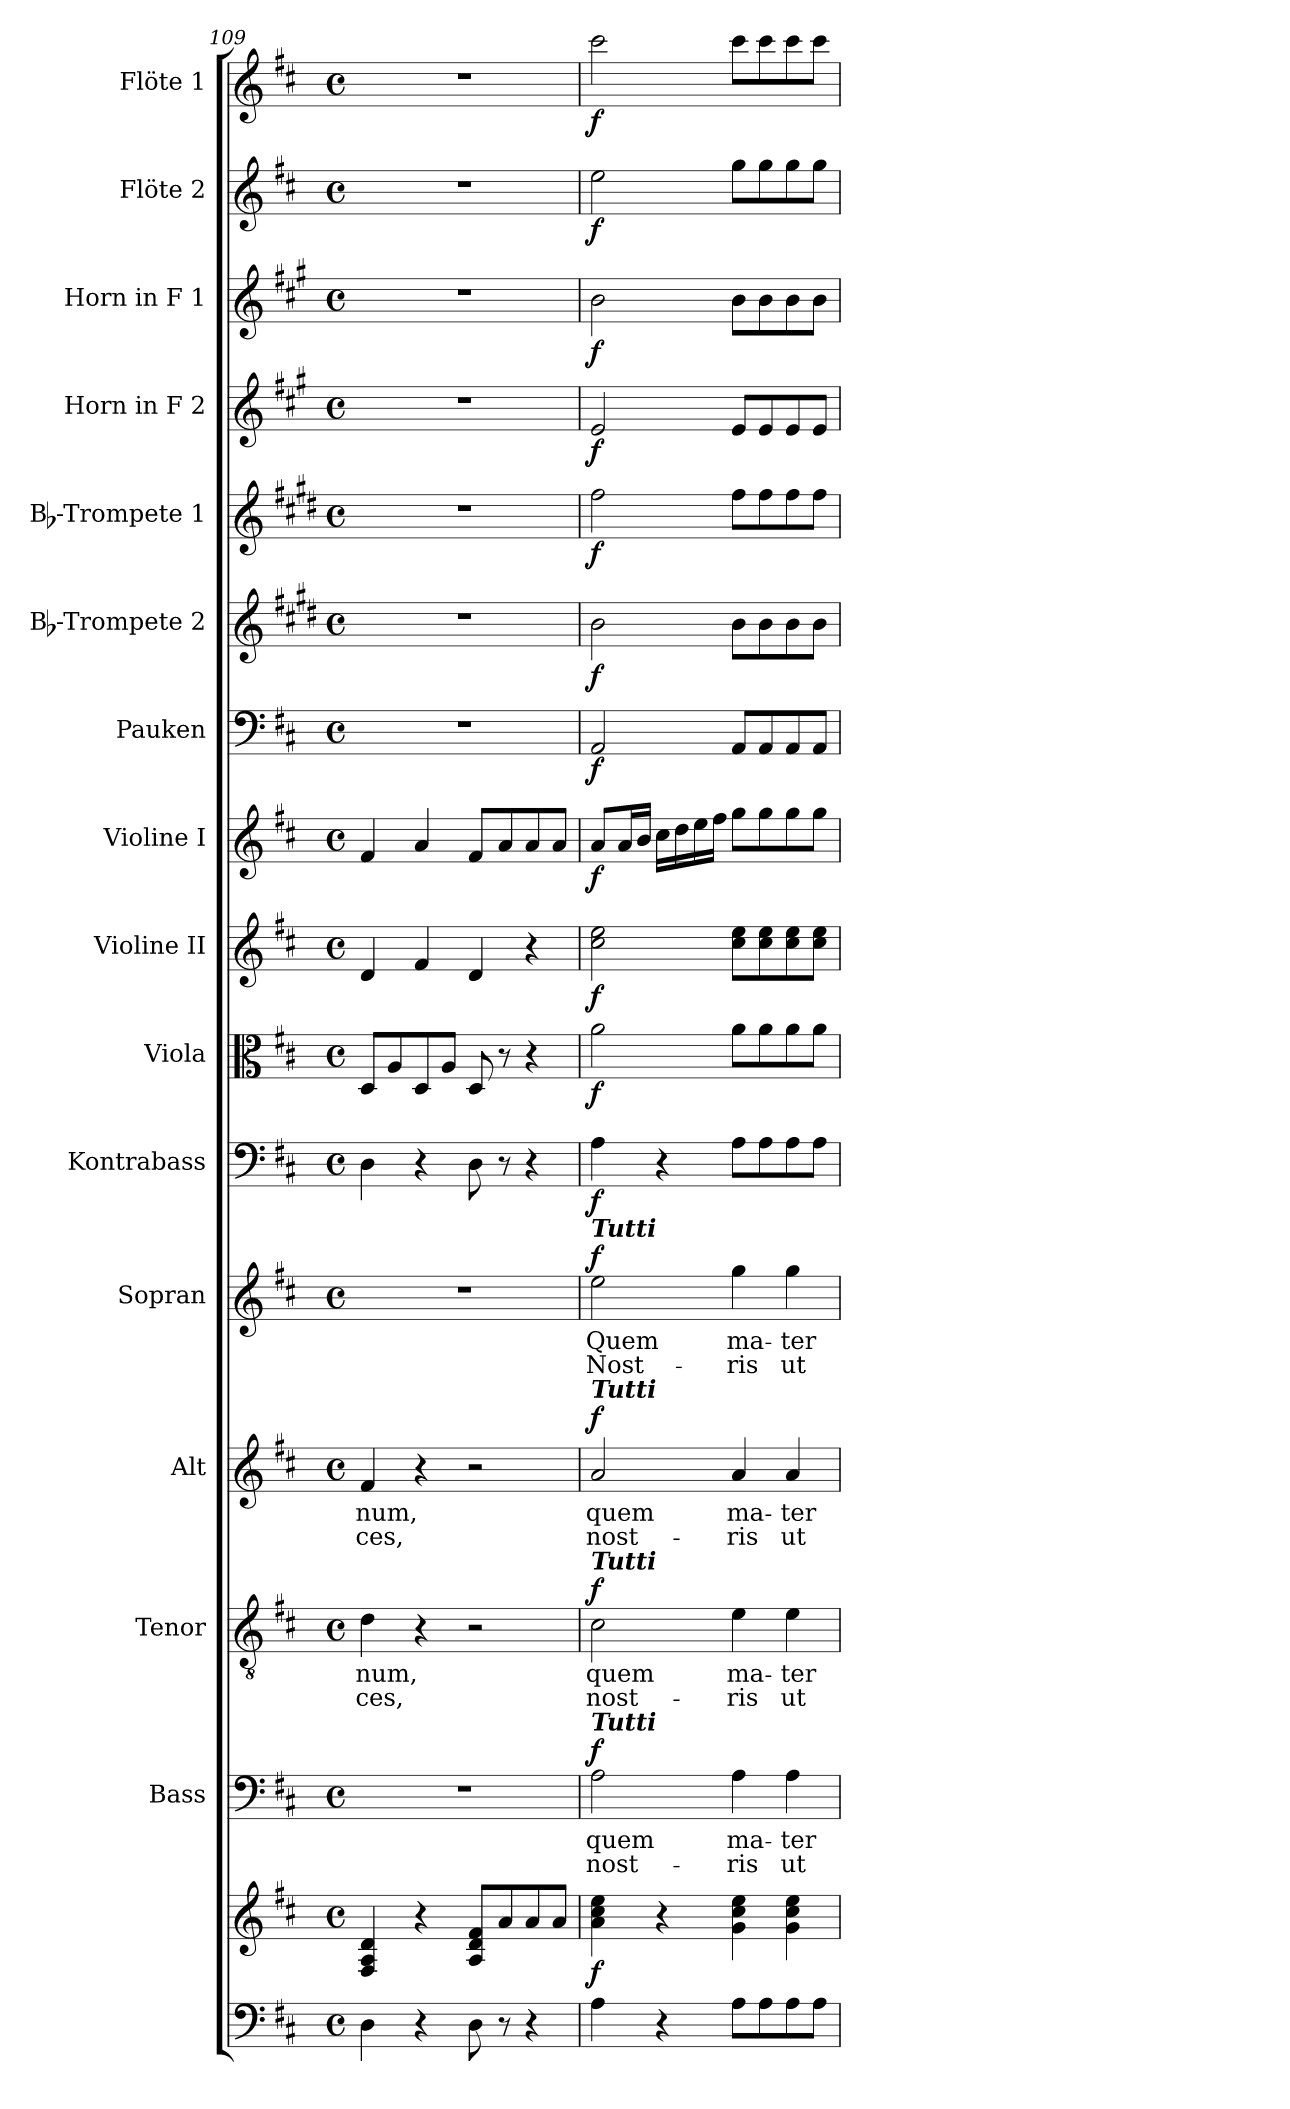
**kern	**kern	**dynam	**kern	**text	**text	**dynam	**kern	**text	**text	**dynam	**kern	**text	**text	**dynam	**kern	**text	**text	**dynam	**kern	**dynam	**kern	**dynam	**kern	**dynam	**kern	**dynam	**kern	**dynam	**kern	**dynam	**kern	**dynam	**kern	**dynam	**kern	**dynam	**kern	**dynam	**kern	**dynam
*part16	*part16	*part16	*part15	*part15	*part15	*part15	*part14	*part14	*part14	*part14	*part13	*part13	*part13	*part13	*part12	*part12	*part12	*part12	*part11	*part11	*part10	*part10	*part9	*part9	*part8	*part8	*part7	*part7	*part6	*part6	*part5	*part5	*part4	*part4	*part3	*part3	*part2	*part2	*part1	*part1
*staff17	*staff16	*staff16/17	*staff15	*staff15	*staff15	*staff15	*staff14	*staff14	*staff14	*staff14	*staff13	*staff13	*staff13	*staff13	*staff12	*staff12	*staff12	*staff12	*staff11	*staff11	*staff10	*staff10	*staff9	*staff9	*staff8	*staff8	*staff7	*staff7	*staff6	*staff6	*staff5	*staff5	*staff4	*staff4	*staff3	*staff3	*staff2	*staff2	*staff1	*staff1
*	*	*	*I"Bass	*	*	*	*I"Tenor	*	*	*	*I"Alt	*	*	*	*I"Sopran	*	*	*	*I"Kontrabass	*	*I"Viola	*	*I"Violine II	*	*I"Violine I	*	*I"Pauken	*	*I"Bb-Trompete 2	*	*I"Bb-Trompete 1	*	*I"Horn in F 2	*	*I"Horn in F 1	*	*I"Flöte 2	*	*I"Flöte 1	*
*	*	*	*I'B.	*	*	*	*I'T.	*	*	*	*I'A.	*	*	*	*I'S.	*	*	*	*I'Kb.	*	*I'Vla.	*	*I'Vl. II	*	*I'Vl. I	*	*I'Pk.	*	*I'Bb Trp. 2	*	*I'Bb Trp. 1	*	*	*	*	*	*I'Fl. 2	*	*I'Fl. 1	*
*clefF4	*clefG2	*	*clefF4	*	*	*	*clefGv2	*	*	*	*clefG2	*	*	*	*clefG2	*	*	*	*clefF4	*	*clefC3	*	*clefG2	*	*clefG2	*	*clefF4	*	*clefG2	*	*clefG2	*	*clefG2	*	*clefG2	*	*clefG2	*	*clefG2	*
*	*	*	*	*	*	*	*	*	*	*	*	*	*	*	*	*	*	*	*ITrd7c12	*	*	*	*	*	*	*	*	*	*ITrd1c2	*	*ITrd1c2	*	*ITrd4c7	*	*ITrd4c7	*	*	*	*	*
*k[f#c#]	*k[f#c#]	*	*k[f#c#]	*	*	*	*k[f#c#]	*	*	*	*k[f#c#]	*	*	*	*k[f#c#]	*	*	*	*k[f#c#]	*	*k[f#c#]	*	*k[f#c#]	*	*k[f#c#]	*	*k[f#c#]	*	*k[f#c#]	*	*k[f#c#]	*	*k[f#c#]	*	*k[f#c#]	*	*k[f#c#]	*	*k[f#c#]	*
*D:	*D:	*	*D:	*	*	*	*D:	*	*	*	*D:	*	*	*	*D:	*	*	*	*D:	*	*D:	*	*D:	*	*D:	*	*D:	*	*D:	*	*D:	*	*D:	*	*D:	*	*D:	*	*D:	*
*M4/4	*M4/4	*	*M4/4	*	*	*	*M4/4	*	*	*	*M4/4	*	*	*	*M4/4	*	*	*	*M4/4	*	*M4/4	*	*M4/4	*	*M4/4	*	*M4/4	*	*M4/4	*	*M4/4	*	*M4/4	*	*M4/4	*	*M4/4	*	*M4/4	*
*met(c)	*met(c)	*	*met(c)	*	*	*	*met(c)	*	*	*	*met(c)	*	*	*	*met(c)	*	*	*	*met(c)	*	*met(c)	*	*met(c)	*	*met(c)	*	*met(c)	*	*met(c)	*	*met(c)	*	*met(c)	*	*met(c)	*	*met(c)	*	*met(c)	*
=109	=109	=109	=109	=109	=109	=109	=109	=109	=109	=109	=109	=109	=109	=109	=109	=109	=109	=109	=109	=109	=109	=109	=109	=109	=109	=109	=109	=109	=109	=109	=109	=109	=109	=109	=109	=109	=109	=109	=109	=109
!	!	!	!	!	!	!	!	!LO:LY:b	!LO:LY:b	!	!	!LO:LY:b	!LO:LY:b	!	!	!	!	!	!	!	!	!	!	!	!	!	!	!	!	!	!	!	!	!	!	!	!	!	!	!
4D\	4F#/ 4A/ 4d/	.	1r	.	.	.	4d\	-num,	-ces,	.	4f#/	-num,	-ces,	.	1r	.	.	.	4DD\	.	8D/L	.	4d/	.	4f#/	.	1r	.	1r	.	1r	.	1r	.	1r	.	1r	.	1r	.
.	.	.	.	.	.	.	.	.	.	.	.	.	.	.	.	.	.	.	.	.	8A/	.	.	.	.	.	.	.	.	.	.	.	.	.	.	.	.	.	.	.
4r	4r	.	.	.	.	.	4r	.	.	.	4r	.	.	.	.	.	.	.	4r	.	8D/	.	4f#/	.	4a/	.	.	.	.	.	.	.	.	.	.	.	.	.	.	.
.	.	.	.	.	.	.	.	.	.	.	.	.	.	.	.	.	.	.	.	.	8A/J	.	.	.	.	.	.	.	.	.	.	.	.	.	.	.	.	.	.	.
8D\	8A/ 8d/ 8f#/L	.	.	.	.	.	2r	.	.	.	2r	.	.	.	.	.	.	.	8DD\	.	8D/	.	4d/	.	8f#/L	.	.	.	.	.	.	.	.	.	.	.	.	.	.	.
8r	8a/	.	.	.	.	.	.	.	.	.	.	.	.	.	.	.	.	.	8r	.	8r	.	.	.	8a/	.	.	.	.	.	.	.	.	.	.	.	.	.	.	.
4r	8a/	.	.	.	.	.	.	.	.	.	.	.	.	.	.	.	.	.	4r	.	4r	.	4r	.	8a/	.	.	.	.	.	.	.	.	.	.	.	.	.	.	.
.	8a/J	.	.	.	.	.	.	.	.	.	.	.	.	.	.	.	.	.	.	.	.	.	.	.	8a/J	.	.	.	.	.	.	.	.	.	.	.	.	.	.	.
=110	=110	=110	=110	=110	=110	=110	=110	=110	=110	=110	=110	=110	=110	=110	=110	=110	=110	=110	=110	=110	=110	=110	=110	=110	=110	=110	=110	=110	=110	=110	=110	=110	=110	=110	=110	=110	=110	=110	=110	=110
!	!	!	!	!	!	!	!	!	!	!	!	!	!	!	!LO:TX:a:Bi:t=Tutti	!	!	!	!	!	!	!	!	!	!	!	!	!	!	!	!	!	!	!	!	!	!	!	!	!
!	!	!	!	!	!	!	!	!	!	!	!LO:TX:a:Bi:t=Tutti	!	!	!	!	!	!	!	!	!	!	!	!	!	!	!	!	!	!	!	!	!	!	!	!	!	!	!	!	!
!	!	!	!	!	!	!	!LO:TX:a:Bi:t=Tutti	!	!	!	!	!	!	!	!	!	!	!	!	!	!	!	!	!	!	!	!	!	!	!	!	!	!	!	!	!	!	!	!	!
!	!	!	!LO:TX:a:Bi:t=Tutti	!	!	!	!	!	!	!	!	!	!	!	!	!	!	!	!	!	!	!	!	!	!	!	!	!	!	!	!	!	!	!	!	!	!	!	!	!
!	!	!LO:DY:b	!	!LO:LY:b	!LO:LY:b	!LO:DY:a	!	!LO:LY:b	!LO:LY:b	!LO:DY:a	!	!LO:LY:b	!LO:LY:b	!LO:DY:a	!	!LO:LY:b	!LO:LY:b	!LO:DY:a	!	!LO:DY:b	!	!LO:DY:b	!	!LO:DY:b	!	!LO:DY:b	!	!LO:DY:b	!	!LO:DY:b	!	!LO:DY:b	!	!LO:DY:b	!	!LO:DY:b	!	!LO:DY:b	!	!LO:DY:b
4A\	4a\ 4cc#\ 4ee\	f	2A\	quem	nost-	f	2c#\	quem	nost-	f	2a/	quem	nost-	f	2ee\	Quem	Nost-	f	4AA\	f	2a\	f	2cc#\ 2ee\	f	8a/L	f	2AA/	f	2a\	f	2ee\	f	2A/	f	2e\	f	2ee\	f	2ccc#\	f
.	.	.	.	.	.	.	.	.	.	.	.	.	.	.	.	.	.	.	.	.	.	.	.	.	16a/L	.	.	.	.	.	.	.	.	.	.	.	.	.	.	.
.	.	.	.	.	.	.	.	.	.	.	.	.	.	.	.	.	.	.	.	.	.	.	.	.	16b/JJ	.	.	.	.	.	.	.	.	.	.	.	.	.	.	.
4r	4r	.	.	.	.	.	.	.	.	.	.	.	.	.	.	.	.	.	4r	.	.	.	.	.	16cc#\LL	.	.	.	.	.	.	.	.	.	.	.	.	.	.	.
.	.	.	.	.	.	.	.	.	.	.	.	.	.	.	.	.	.	.	.	.	.	.	.	.	16dd\	.	.	.	.	.	.	.	.	.	.	.	.	.	.	.
.	.	.	.	.	.	.	.	.	.	.	.	.	.	.	.	.	.	.	.	.	.	.	.	.	16ee\	.	.	.	.	.	.	.	.	.	.	.	.	.	.	.
.	.	.	.	.	.	.	.	.	.	.	.	.	.	.	.	.	.	.	.	.	.	.	.	.	16ff#\JJ	.	.	.	.	.	.	.	.	.	.	.	.	.	.	.
!	!	!	!	!LO:LY:b	!LO:LY:b	!	!	!LO:LY:b	!LO:LY:b	!	!	!LO:LY:b	!LO:LY:b	!	!	!LO:LY:b	!LO:LY:b	!	!	!	!	!	!	!	!	!	!	!	!	!	!	!	!	!	!	!	!	!	!	!
8A\L	4g\ 4cc#\ 4ee\	.	4A\	ma-	-ris	.	4e\	ma-	-ris	.	4a/	ma-	-ris	.	4gg\	ma-	-ris	.	8AA\L	.	8a\L	.	8cc#\ 8ee\L	.	8gg\L	.	8AA/L	.	8a\L	.	8ee\L	.	8A/L	.	8e\L	.	8gg\L	.	8ccc#\L	.
8A\	.	.	.	.	.	.	.	.	.	.	.	.	.	.	.	.	.	.	8AA\	.	8a\	.	8cc#\ 8ee\	.	8gg\	.	8AA/	.	8a\	.	8ee\	.	8A/	.	8e\	.	8gg\	.	8ccc#\	.
!	!	!	!	!LO:LY:b	!LO:LY:b	!	!	!LO:LY:b	!LO:LY:b	!	!	!LO:LY:b	!LO:LY:b	!	!	!LO:LY:b	!LO:LY:b	!	!	!	!	!	!	!	!	!	!	!	!	!	!	!	!	!	!	!	!	!	!	!
8A\	4g\ 4cc#\ 4ee\	.	4A\	-ter	ut	.	4e\	-ter	ut	.	4a/	-ter	ut	.	4gg\	-ter	ut	.	8AA\	.	8a\	.	8cc#\ 8ee\	.	8gg\	.	8AA/	.	8a\	.	8ee\	.	8A/	.	8e\	.	8gg\	.	8ccc#\	.
8A\J	.	.	.	.	.	.	.	.	.	.	.	.	.	.	.	.	.	.	8AA\J	.	8a\J	.	8cc#\ 8ee\J	.	8gg\J	.	8AA/J	.	8a\J	.	8ee\J	.	8A/J	.	8e\J	.	8gg\J	.	8ccc#\J	.
=	=	=	=	=	=	=	=	=	=	=	=	=	=	=	=	=	=	=	=	=	=	=	=	=	=	=	=	=	=	=	=	=	=	=	=	=	=	=	=	=
*-	*-	*-	*-	*-	*-	*-	*-	*-	*-	*-	*-	*-	*-	*-	*-	*-	*-	*-	*-	*-	*-	*-	*-	*-	*-	*-	*-	*-	*-	*-	*-	*-	*-	*-	*-	*-	*-	*-	*-	*-
